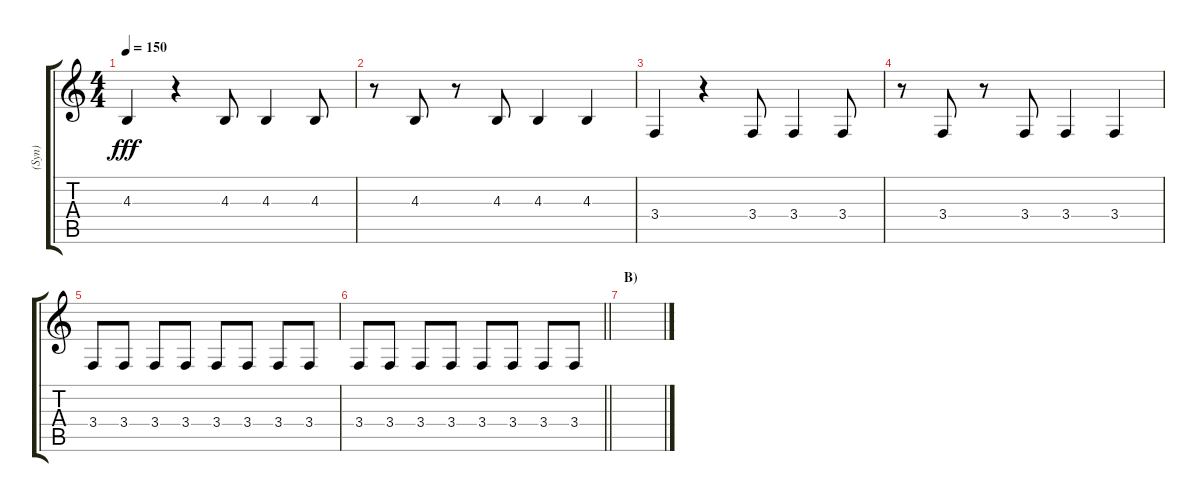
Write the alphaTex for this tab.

\track ("(Syn)" "(Syn)") {instrument percussiveorgan}
\staff {score tabs}
\tuning (E4 B3 G3 D3 A2 E2) {hide}
\ts (4 4)
\tempo 150
\clef g2
\ks c
4.3.4{dy fff} r.4 4.3.8 4.3.4 4.3.8 |
r.8 4.3.8 r.8 4.3.8 4.3.4 4.3.4 |
3.4.4 r.4 3.4.8 3.4.4 3.4.8 |
r.8 3.4.8 r.8 3.4.8 3.4.4 3.4.4 |
3.4.8 3.4.8 3.4.8 3.4.8 3.4.8 3.4.8 3.4.8 3.4.8 |
\barLineRight lightlight
3.4.8 3.4.8 3.4.8 3.4.8 3.4.8 3.4.8 3.4.8 3.4.8 |
\section ("" "B)")
